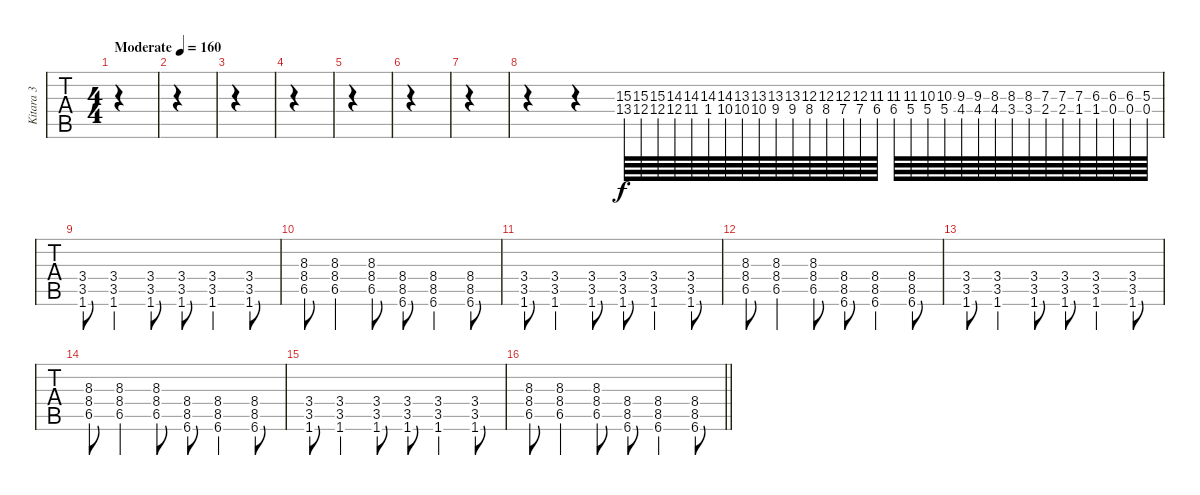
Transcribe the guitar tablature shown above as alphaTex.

\track ("Kitara 3" "Kitara 3") {instrument overdrivenguitar}
\staff {tabs}
\tuning (E4 B3 G3 D3 A2 E2) {hide}
\ts (4 4)
\tempo (160 "Moderate")
\clef g2
\ks c
|
|
|
|
|
|
|
r.4 r.4 (15.3 13.4).64 (15.3 12.4).64 (15.3 12.4).64 (14.3 12.4).64 (14.3 11.4).64 (14.3 1.4).64 (14.3 10.4).64 (13.3 10.4).64 (13.3 10.4).64 (13.3 9.4).64 (13.3 9.4).64 (12.3 8.4).64 (12.3 8.4).64 (12.3 7.4).64 (12.3 7.4).64 (11.3 6.4).64 (11.3 6.4).64 (11.3 5.4).64 (10.3 5.4).64 (10.3 5.4).64 (9.3 4.4).64 (9.3 4.4).64 (8.3 4.4).64 (8.3 3.4).64 (8.3 3.4).64 (7.3 2.4).64 (7.3 2.4).64 (7.3 1.4).64 (6.3 1.4).64 (6.3 0.4).64 (6.3 0.4).64 (5.3 0.4).64 |
(3.4 3.5 1.6).8 (3.4 3.5 1.6).4 (3.4 3.5 1.6).8 (3.4 3.5 1.6).8 (3.4 3.5 1.6).4 (3.4 3.5 1.6).8 |
(8.3 8.4 6.5).8 (8.3 8.4 6.5).4 (8.3 8.4 6.5).8 (8.4 8.5 6.6).8 (8.4 8.5 6.6).4 (8.4 8.5 6.6).8 |
(3.4 3.5 1.6).8 (3.4 3.5 1.6).4 (3.4 3.5 1.6).8 (3.4 3.5 1.6).8 (3.4 3.5 1.6).4 (3.4 3.5 1.6).8 |
(8.3 8.4 6.5).8 (8.3 8.4 6.5).4 (8.3 8.4 6.5).8 (8.4 8.5 6.6).8 (8.4 8.5 6.6).4 (8.4 8.5 6.6).8 |
(3.4 3.5 1.6).8 (3.4 3.5 1.6).4 (3.4 3.5 1.6).8 (3.4 3.5 1.6).8 (3.4 3.5 1.6).4 (3.4 3.5 1.6).8 |
(8.3 8.4 6.5).8 (8.3 8.4 6.5).4 (8.3 8.4 6.5).8 (8.4 8.5 6.6).8 (8.4 8.5 6.6).4 (8.4 8.5 6.6).8 |
(3.4 3.5 1.6).8 (3.4 3.5 1.6).4 (3.4 3.5 1.6).8 (3.4 3.5 1.6).8 (3.4 3.5 1.6).4 (3.4 3.5 1.6).8 |
\barLineRight lightlight
(8.3 8.4 6.5).8 (8.3 8.4 6.5).4 (8.3 8.4 6.5).8 (8.4 8.5 6.6).8 (8.4 8.5 6.6).4 (8.4 8.5 6.6).8
